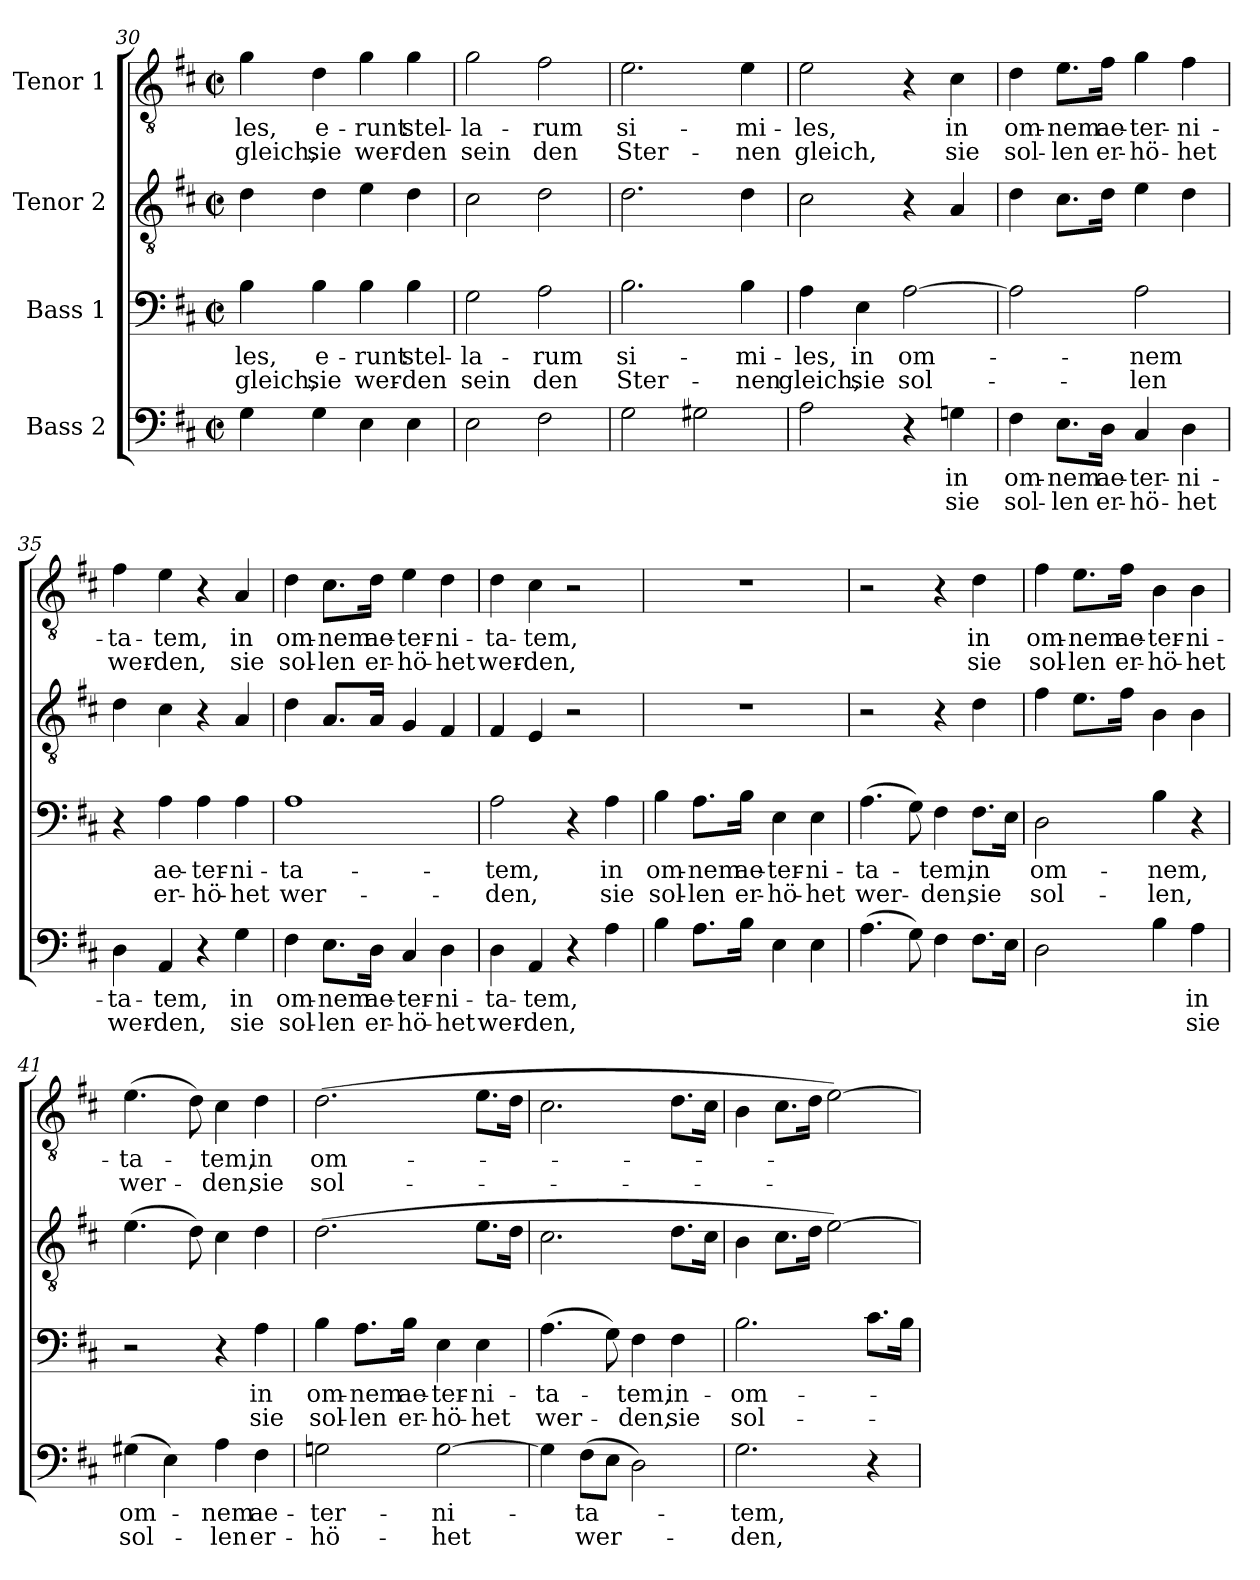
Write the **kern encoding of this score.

**kern	**text	**text	**kern	**text	**text	**kern	**kern	**text	**text
*part4	*part4	*part4	*part3	*part3	*part3	*part2	*part1	*part1	*part1
*staff4	*staff4	*staff4	*staff3	*staff3	*staff3	*staff2	*staff1	*staff1	*staff1
*I"Bass 2	*	*	*I"Bass 1	*	*	*I"Tenor 2	*I"Tenor 1	*	*
!!LO:PB:g=z
*clefF4	*	*	*clefF4	*	*	*clefGv2	*clefGv2	*	*
*k[f#c#]	*	*	*k[f#c#]	*	*	*k[f#c#]	*k[f#c#]	*	*
*M2/2	*	*	*M2/2	*	*	*M2/2	*M2/2	*	*
*met(c|)	*	*	*met(c|)	*	*	*met(c|)	*met(c|)	*	*
=30	=30	=30	=30	=30	=30	=30	=30	=30	=30
!	!	!	!	!LO:LY:b	!LO:LY:b	!	!	!LO:LY:b	!LO:LY:b
4G\	.	.	4B\	-les,	gleich,	4d\	4g\	-les,	gleich,
!	!	!	!	!LO:LY:b	!LO:LY:b	!	!	!LO:LY:b	!LO:LY:b
4G\	.	.	4B\	e-	sie	4d\	4d\	e-	sie
!	!	!	!	!LO:LY:b	!LO:LY:b	!	!	!LO:LY:b	!LO:LY:b
4E\	.	.	4B\	-runt	wer-	4e\	4g\	-runt	wer-
!	!	!	!	!LO:LY:b	!LO:LY:b	!	!	!LO:LY:b	!LO:LY:b
4E\	.	.	4B\	stel-	-den	4d\	4g\	stel-	-den
!!LO:LB:g=z
=31	=31	=31	=31	=31	=31	=31	=31	=31	=31
!	!	!	!	!LO:LY:b	!LO:LY:b	!	!	!LO:LY:b	!LO:LY:b
2E\	.	.	2G\	-la-	sein	2c#\	2g\	-la-	sein
!	!	!	!	!LO:LY:b	!LO:LY:b	!	!	!LO:LY:b	!LO:LY:b
2F#\	.	.	2A\	-rum	den	2d\	2f#\	-rum	den
=32	=32	=32	=32	=32	=32	=32	=32	=32	=32
!	!	!	!	!LO:LY:b	!LO:LY:b	!	!	!LO:LY:b	!LO:LY:b
2G\	.	.	2.B\	si-	Ster-	2.d\	2.e\	si-	Ster-
2G#X\	.	.	.	.	.	.	.	.	.
!	!	!	!	!LO:LY:b	!LO:LY:b	!	!	!LO:LY:b	!LO:LY:b
.	.	.	4B\	-mi-	-nen	4d\	4e\	-mi-	-nen
=33	=33	=33	=33	=33	=33	=33	=33	=33	=33
!	!	!	!	!LO:LY:b	!LO:LY:b	!	!	!LO:LY:b	!LO:LY:b
2A\	.	.	4A\	-les,	gleich,	2c#\	2e\	-les,	gleich,
!	!	!	!	!LO:LY:b	!LO:LY:b	!	!	!	!
.	.	.	4E\	in	sie	.	.	.	.
!	!	!	!	!LO:LY:b	!LO:LY:b	!	!	!	!
4r	.	.	[2A\	om-	sol-	4r	4r	.	.
!	!LO:LY:b	!LO:LY:b	!	!	!	!	!	!LO:LY:b	!LO:LY:b
4Gn\	in	sie	.	.	.	4A/	4c#\	in	sie
=34	=34	=34	=34	=34	=34	=34	=34	=34	=34
!	!LO:LY:b	!LO:LY:b	!	!	!	!	!	!LO:LY:b	!LO:LY:b
4F#\	om-	sol-	2A\]	.	.	4d\	4d\	om-	sol-
!	!LO:LY:b	!LO:LY:b	!	!	!	!	!	!LO:LY:b	!LO:LY:b
8.E\L	-nem	-len	.	.	.	8.c#\L	8.e\L	-nem	-len
!	!LO:LY:b	!LO:LY:b	!	!	!	!	!	!LO:LY:b	!LO:LY:b
16D\Jk	ae-	er-	.	.	.	16d\Jk	16f#\Jk	ae-	er-
!	!LO:LY:b	!LO:LY:b	!	!LO:LY:b	!LO:LY:b	!	!	!LO:LY:b	!LO:LY:b
4C#/	-ter-	-hö-	2A\	-nem	-len	4e\	4g\	-ter-	-hö-
!	!LO:LY:b	!LO:LY:b	!	!	!	!	!	!LO:LY:b	!LO:LY:b
4D\	-ni-	-het	.	.	.	4d\	4f#\	-ni-	-het
=35	=35	=35	=35	=35	=35	=35	=35	=35	=35
!	!LO:LY:b	!LO:LY:b	!	!	!	!	!	!LO:LY:b	!LO:LY:b
4D\	-ta-	wer-	4r	.	.	4d\	4f#\	-ta-	wer-
!	!LO:LY:b	!LO:LY:b	!	!LO:LY:b	!LO:LY:b	!	!	!LO:LY:b	!LO:LY:b
4AA/	-tem,	-den,	4A\	ae-	er-	4c#\	4e\	-tem,	-den,
!	!	!	!	!LO:LY:b	!LO:LY:b	!	!	!	!
4r	.	.	4A\	-ter-	-hö-	4r	4r	.	.
!	!LO:LY:b	!LO:LY:b	!	!LO:LY:b	!LO:LY:b	!	!	!LO:LY:b	!LO:LY:b
4G\	in	sie	4A\	-ni-	-het	4A/	4A/	in	sie
=36	=36	=36	=36	=36	=36	=36	=36	=36	=36
!	!LO:LY:b	!LO:LY:b	!	!LO:LY:b	!LO:LY:b	!	!	!LO:LY:b	!LO:LY:b
4F#\	om-	sol-	1A	-ta-	wer-	4d\	4d\	om-	sol-
!	!LO:LY:b	!LO:LY:b	!	!	!	!	!	!LO:LY:b	!LO:LY:b
8.E\L	-nem	-len	.	.	.	8.A/L	8.c#\L	-nem	-len
!	!LO:LY:b	!LO:LY:b	!	!	!	!	!	!LO:LY:b	!LO:LY:b
16D\Jk	ae-	er-	.	.	.	16A/Jk	16d\Jk	ae-	er-
!	!LO:LY:b	!LO:LY:b	!	!	!	!	!	!LO:LY:b	!LO:LY:b
4C#/	-ter-	-hö-	.	.	.	4G/	4e\	-ter-	-hö-
!	!LO:LY:b	!LO:LY:b	!	!	!	!	!	!LO:LY:b	!LO:LY:b
4D\	-ni-	-het	.	.	.	4F#/	4d\	-ni-	-het
!!LO:PB:g=z
=37	=37	=37	=37	=37	=37	=37	=37	=37	=37
!	!LO:LY:b	!LO:LY:b	!	!LO:LY:b	!LO:LY:b	!	!	!LO:LY:b	!LO:LY:b
4D\	-ta-	wer-	2A\	-tem,	-den,	4F#/	4d\	-ta-	wer-
!	!LO:LY:b	!LO:LY:b	!	!	!	!	!	!LO:LY:b	!LO:LY:b
4AA/	-tem,	-den,	.	.	.	4E/	4c#\	-tem,	-den,
4r	.	.	4r	.	.	2r	2r	.	.
!	!	!	!	!LO:LY:b	!LO:LY:b	!	!	!	!
4A\	.	.	4A\	in	sie	.	.	.	.
=38	=38	=38	=38	=38	=38	=38	=38	=38	=38
!	!	!	!	!LO:LY:b	!LO:LY:b	!	!	!	!
4B\	.	.	4B\	om-	sol-	1r	1r	.	.
!	!	!	!	!LO:LY:b	!LO:LY:b	!	!	!	!
8.A\L	.	.	8.A\L	-nem	-len	.	.	.	.
!	!	!	!	!LO:LY:b	!LO:LY:b	!	!	!	!
16B\Jk	.	.	16B\Jk	ae-	er-	.	.	.	.
!	!	!	!	!LO:LY:b	!LO:LY:b	!	!	!	!
4E\	.	.	4E\	-ter-	-hö-	.	.	.	.
!	!	!	!	!LO:LY:b	!LO:LY:b	!	!	!	!
4E\	.	.	4E\	-ni-	-het	.	.	.	.
=39	=39	=39	=39	=39	=39	=39	=39	=39	=39
!	!	!	!	!LO:LY:b	!LO:LY:b	!	!	!	!
(>4.A\	.	.	(>4.A\	-ta-	wer-	2r	2r	.	.
8G\)	.	.	8G\)	.	.	.	.	.	.
!	!	!	!	!LO:LY:b	!LO:LY:b	!	!	!	!
4F#\	.	.	4F#\	-tem,	-den,	4r	4r	.	.
!	!	!	!	!LO:LY:b	!LO:LY:b	!	!	!LO:LY:b	!LO:LY:b
8.F#\L	.	.	8.F#\L	in	sie	4d\	4d\	in	sie
16E\Jk	.	.	16E\Jk	.	.	.	.	.	.
=40	=40	=40	=40	=40	=40	=40	=40	=40	=40
!	!	!	!	!LO:LY:b	!LO:LY:b	!	!	!LO:LY:b	!LO:LY:b
2D\	.	.	2D\	om-	sol-	4f#\	4f#\	om-	sol-
!	!	!	!	!	!	!	!	!LO:LY:b	!LO:LY:b
.	.	.	.	.	.	8.e\L	8.e\L	-nem	-len
!	!	!	!	!	!	!	!	!LO:LY:b	!LO:LY:b
.	.	.	.	.	.	16f#\Jk	16f#\Jk	ae-	er-
!	!	!	!	!LO:LY:b	!LO:LY:b	!	!	!LO:LY:b	!LO:LY:b
4B\	.	.	4B\	-nem,	-len,	4B\	4B\	-ter-	-hö-
!	!LO:LY:b	!LO:LY:b	!	!	!	!	!	!LO:LY:b	!LO:LY:b
4A\	in	sie	4r	.	.	4B\	4B\	-ni-	-het
=41	=41	=41	=41	=41	=41	=41	=41	=41	=41
!	!LO:LY:b	!LO:LY:b	!	!	!	!	!	!LO:LY:b	!LO:LY:b
(>4G#X\	om-	sol-	2r	.	.	(>4.e\	(>4.e\	-ta-	wer-
4E\)	.	.	.	.	.	.	.	.	.
.	.	.	.	.	.	8d\)	8d\)	.	.
!	!LO:LY:b	!LO:LY:b	!	!	!	!	!	!LO:LY:b	!LO:LY:b
4A\	-nem	-len	4r	.	.	4c#\	4c#\	-tem,	-den,
!	!LO:LY:b	!LO:LY:b	!	!LO:LY:b	!LO:LY:b	!	!	!LO:LY:b	!LO:LY:b
4F#\	ae-	er-	4A\	in	sie	4d\	4d\	in	sie
!!LO:LB:g=z
=42	=42	=42	=42	=42	=42	=42	=42	=42	=42
!	!LO:LY:b	!LO:LY:b	!	!LO:LY:b	!LO:LY:b	!	!	!LO:LY:b	!LO:LY:b
2Gn\	-ter-	-hö-	4B\	om-	sol-	(>2.d\	(>2.d\	om-	sol-
!	!	!	!	!LO:LY:b	!LO:LY:b	!	!	!	!
.	.	.	8.A\L	-nem	-len	.	.	.	.
!	!	!	!	!LO:LY:b	!LO:LY:b	!	!	!	!
.	.	.	16B\Jk	ae-	er-	.	.	.	.
!	!LO:LY:b	!LO:LY:b	!	!LO:LY:b	!LO:LY:b	!	!	!	!
[2G\	-ni-	-het	4E\	-ter-	-hö-	.	.	.	.
!	!	!	!	!LO:LY:b	!LO:LY:b	!	!	!	!
.	.	.	4E\	-ni-	-het	8.e\L	8.e\L	.	.
.	.	.	.	.	.	16d\Jk	16d\Jk	.	.
=43	=43	=43	=43	=43	=43	=43	=43	=43	=43
!	!	!	!	!LO:LY:b	!LO:LY:b	!	!	!	!
4G\]	.	.	(>4.A\	-ta-	wer-	2.c#\	2.c#\	.	.
!	!LO:LY:b	!LO:LY:b	!	!	!	!	!	!	!
(>8F#\L	-ta-	wer-	.	.	.	.	.	.	.
8E\J	.	.	8G\)	.	.	.	.	.	.
!	!	!	!	!LO:LY:b	!LO:LY:b	!	!	!	!
2D\)	.	.	4F#\	-tem,	-den,	.	.	.	.
!	!	!	!	!LO:LY:b	!LO:LY:b	!	!	!	!
.	.	.	4F#\	in-	sie	8.d\L	8.d\L	.	.
.	.	.	.	.	.	16c#\Jk	16c#\Jk	.	.
=44	=44	=44	=44	=44	=44	=44	=44	=44	=44
!	!LO:LY:b	!LO:LY:b	!	!LO:LY:b	!LO:LY:b	!	!	!	!
2.G\	-tem,	-den,	2.B\	-om-	sol-	4B\	4B\	.	.
.	.	.	.	.	.	8.c#\L	8.c#\L	.	.
.	.	.	.	.	.	16d\Jk	16d\Jk	.	.
.	.	.	.	.	.	[2e\)	[2e\)	.	.
4r	.	.	8.c#\L	.	.	.	.	.	.
.	.	.	16B\Jk	.	.	.	.	.	.
=	=	=	=	=	=	=	=	=	=
*-	*-	*-	*-	*-	*-	*-	*-	*-	*-
